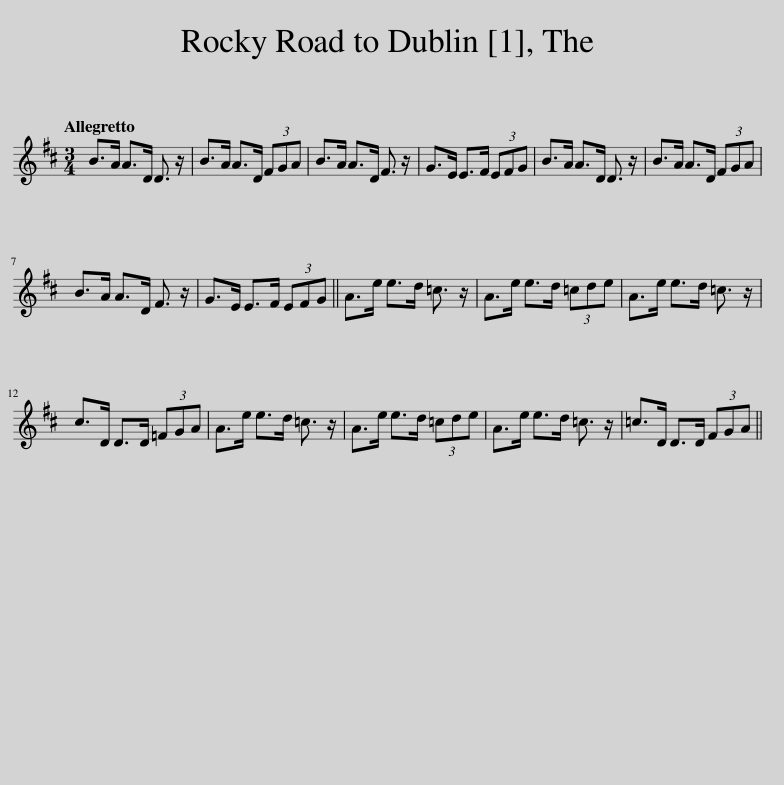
X:1
L:1/8
Q:1/4=112
M:3/4
I:linebreak $
K:D
V:1 treble
V:1
 B>A A>D D3/2 z/ | B>A A>D (3FGA | B>A A>D F3/2 z/ | G>E E>F (3EFG | B>A A>D D3/2 z/ | %5
 B>A A>D (3FGA |$ B>A A>D F3/2 z/ | G>E E>F (3EFG || A>e e>d =c3/2 z/ | A>e e>d (3=cde | %10
 A>e e>d =c3/2 z/ |$ c>D D>D (3=FGA | A>e e>d =c3/2 z/ | A>e e>d (3=cde | A>e e>d =c3/2 z/ | %15
 =c>D D>D (3FGA || %16
